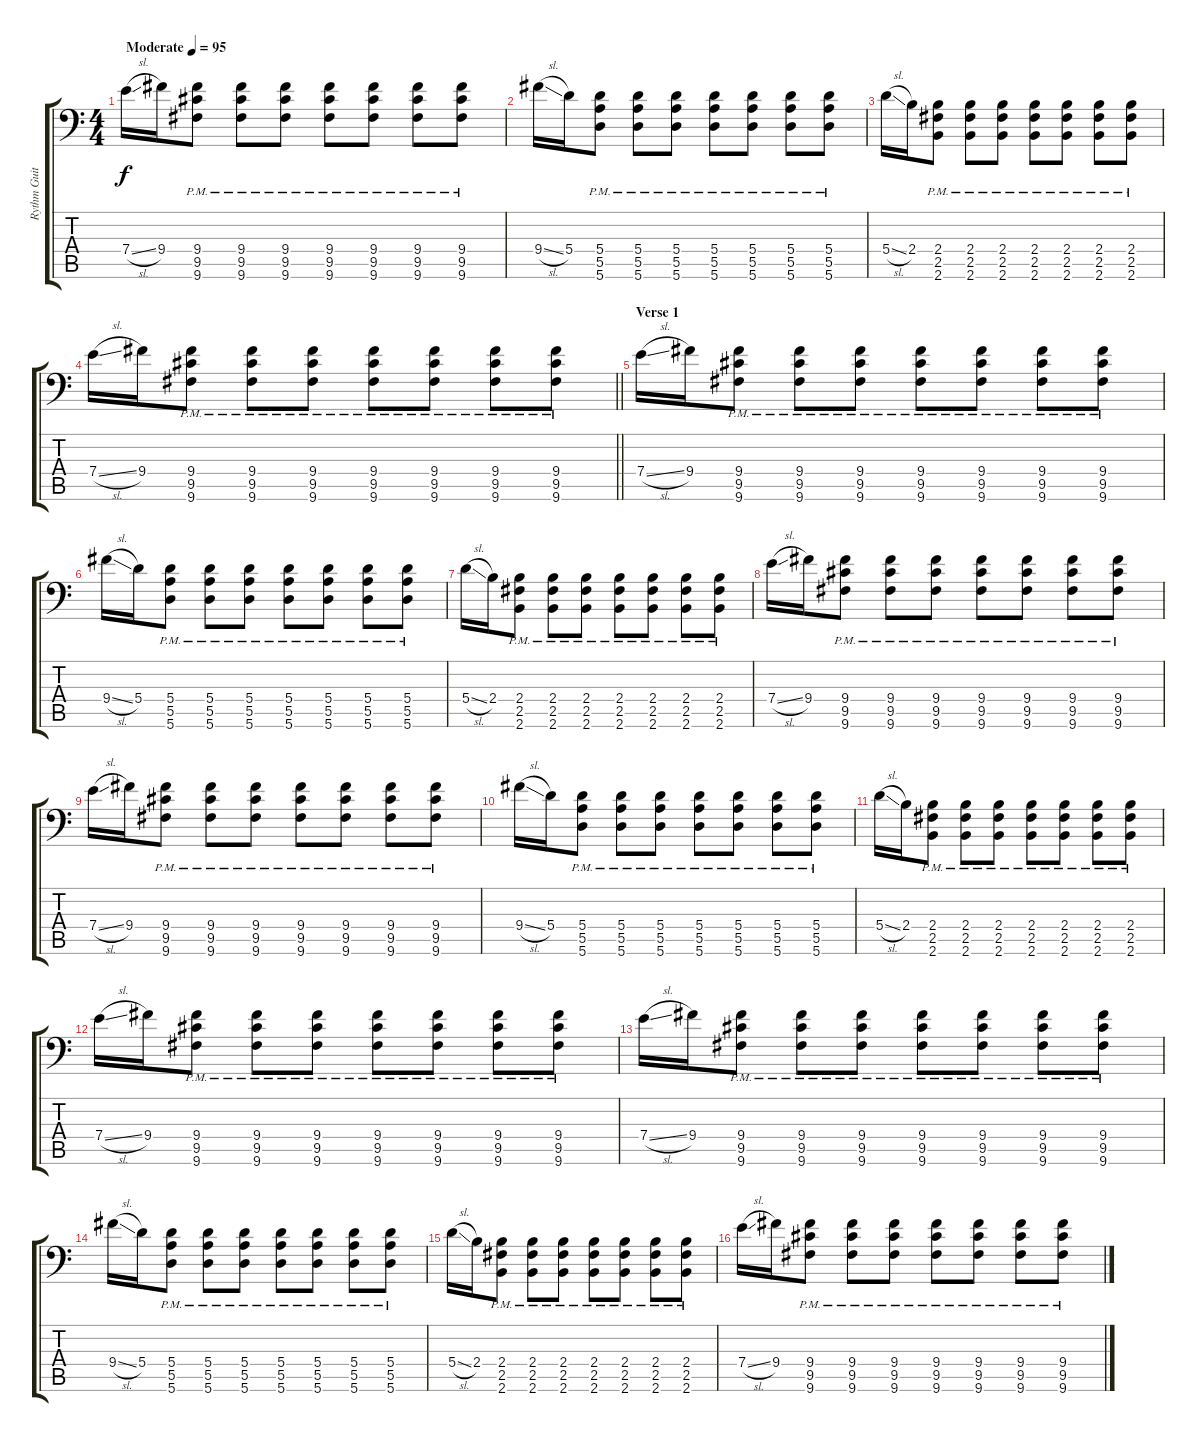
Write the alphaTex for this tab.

\track ("Rythm Guitar" "Rythm Guit") {instrument distortionguitar}
\staff {score tabs}
\tuning (B3 Gb3 D3 A2 E2 A1) {hide}
\ts (4 4)
\tempo (95 "Moderate")
\clef f4
\ks c
7.4{sl}.16{dy f instrument distortionguitar} 9.4.16 (9.4{pm} 9.5{pm} 9.6{pm}).8 (9.4{pm} 9.5{pm} 9.6{pm}).8 (9.4{pm} 9.5{pm} 9.6{pm}).8 (9.4{pm} 9.5{pm} 9.6{pm}).8 (9.4{pm} 9.5{pm} 9.6{pm}).8 (9.4{pm} 9.5{pm} 9.6{pm}).8 (9.4{pm} 9.5{pm} 9.6{pm}).8 |
9.4{sl}.16 5.4.16 (5.4{pm} 5.5{pm} 5.6{pm}).8 (5.4{pm} 5.5{pm} 5.6{pm}).8 (5.4{pm} 5.5{pm} 5.6{pm}).8 (5.4{pm} 5.5{pm} 5.6{pm}).8 (5.4{pm} 5.5{pm} 5.6{pm}).8 (5.4{pm} 5.5{pm} 5.6{pm}).8 (5.4{pm} 5.5{pm} 5.6{pm}).8 |
5.4{sl}.16 2.4.16 (2.4{pm} 2.5{pm} 2.6{pm}).8 (2.4{pm} 2.5{pm} 2.6{pm}).8 (2.4{pm} 2.5{pm} 2.6{pm}).8 (2.4{pm} 2.5{pm} 2.6{pm}).8 (2.4{pm} 2.5{pm} 2.6{pm}).8 (2.4{pm} 2.5{pm} 2.6{pm}).8 (2.4{pm} 2.5{pm} 2.6{pm}).8 |
\barLineRight lightlight
7.4{sl}.16 9.4.16 (9.4{pm} 9.5{pm} 9.6{pm}).8 (9.4{pm} 9.5{pm} 9.6{pm}).8 (9.4{pm} 9.5{pm} 9.6{pm}).8 (9.4{pm} 9.5{pm} 9.6{pm}).8 (9.4{pm} 9.5{pm} 9.6{pm}).8 (9.4{pm} 9.5{pm} 9.6{pm}).8 (9.4{pm} 9.5{pm} 9.6{pm}).8 |
\section ("" "Verse 1")
7.4{sl}.16 9.4.16 (9.4{pm} 9.5{pm} 9.6{pm}).8 (9.4{pm} 9.5{pm} 9.6{pm}).8 (9.4{pm} 9.5{pm} 9.6{pm}).8 (9.4{pm} 9.5{pm} 9.6{pm}).8 (9.4{pm} 9.5{pm} 9.6{pm}).8 (9.4{pm} 9.5{pm} 9.6{pm}).8 (9.4{pm} 9.5{pm} 9.6{pm}).8 |
9.4{sl}.16 5.4.16 (5.4{pm} 5.5{pm} 5.6{pm}).8 (5.4{pm} 5.5{pm} 5.6{pm}).8 (5.4{pm} 5.5{pm} 5.6{pm}).8 (5.4{pm} 5.5{pm} 5.6{pm}).8 (5.4{pm} 5.5{pm} 5.6{pm}).8 (5.4{pm} 5.5{pm} 5.6{pm}).8 (5.4{pm} 5.5{pm} 5.6{pm}).8 |
5.4{sl}.16 2.4.16 (2.4{pm} 2.5{pm} 2.6{pm}).8 (2.4{pm} 2.5{pm} 2.6{pm}).8 (2.4{pm} 2.5{pm} 2.6{pm}).8 (2.4{pm} 2.5{pm} 2.6{pm}).8 (2.4{pm} 2.5{pm} 2.6{pm}).8 (2.4{pm} 2.5{pm} 2.6{pm}).8 (2.4{pm} 2.5{pm} 2.6{pm}).8 |
7.4{sl}.16 9.4.16 (9.4{pm} 9.5{pm} 9.6{pm}).8 (9.4{pm} 9.5{pm} 9.6{pm}).8 (9.4{pm} 9.5{pm} 9.6{pm}).8 (9.4{pm} 9.5{pm} 9.6{pm}).8 (9.4{pm} 9.5{pm} 9.6{pm}).8 (9.4{pm} 9.5{pm} 9.6{pm}).8 (9.4{pm} 9.5{pm} 9.6{pm}).8 |
7.4{sl}.16 9.4.16 (9.4{pm} 9.5{pm} 9.6{pm}).8 (9.4{pm} 9.5{pm} 9.6{pm}).8 (9.4{pm} 9.5{pm} 9.6{pm}).8 (9.4{pm} 9.5{pm} 9.6{pm}).8 (9.4{pm} 9.5{pm} 9.6{pm}).8 (9.4{pm} 9.5{pm} 9.6{pm}).8 (9.4{pm} 9.5{pm} 9.6{pm}).8 |
9.4{sl}.16 5.4.16 (5.4{pm} 5.5{pm} 5.6{pm}).8 (5.4{pm} 5.5{pm} 5.6{pm}).8 (5.4{pm} 5.5{pm} 5.6{pm}).8 (5.4{pm} 5.5{pm} 5.6{pm}).8 (5.4{pm} 5.5{pm} 5.6{pm}).8 (5.4{pm} 5.5{pm} 5.6{pm}).8 (5.4{pm} 5.5{pm} 5.6{pm}).8 |
5.4{sl}.16 2.4.16 (2.4{pm} 2.5{pm} 2.6{pm}).8 (2.4{pm} 2.5{pm} 2.6{pm}).8 (2.4{pm} 2.5{pm} 2.6{pm}).8 (2.4{pm} 2.5{pm} 2.6{pm}).8 (2.4{pm} 2.5{pm} 2.6{pm}).8 (2.4{pm} 2.5{pm} 2.6{pm}).8 (2.4{pm} 2.5{pm} 2.6{pm}).8 |
7.4{sl}.16 9.4.16 (9.4{pm} 9.5{pm} 9.6{pm}).8 (9.4{pm} 9.5{pm} 9.6{pm}).8 (9.4{pm} 9.5{pm} 9.6{pm}).8 (9.4{pm} 9.5{pm} 9.6{pm}).8 (9.4{pm} 9.5{pm} 9.6{pm}).8 (9.4{pm} 9.5{pm} 9.6{pm}).8 (9.4{pm} 9.5{pm} 9.6{pm}).8 |
7.4{sl}.16 9.4.16 (9.4{pm} 9.5{pm} 9.6{pm}).8 (9.4{pm} 9.5{pm} 9.6{pm}).8 (9.4{pm} 9.5{pm} 9.6{pm}).8 (9.4{pm} 9.5{pm} 9.6{pm}).8 (9.4{pm} 9.5{pm} 9.6{pm}).8 (9.4{pm} 9.5{pm} 9.6{pm}).8 (9.4{pm} 9.5{pm} 9.6{pm}).8 |
9.4{sl}.16 5.4.16 (5.4{pm} 5.5{pm} 5.6{pm}).8 (5.4{pm} 5.5{pm} 5.6{pm}).8 (5.4{pm} 5.5{pm} 5.6{pm}).8 (5.4{pm} 5.5{pm} 5.6{pm}).8 (5.4{pm} 5.5{pm} 5.6{pm}).8 (5.4{pm} 5.5{pm} 5.6{pm}).8 (5.4{pm} 5.5{pm} 5.6{pm}).8 |
5.4{sl}.16 2.4.16 (2.4{pm} 2.5{pm} 2.6{pm}).8 (2.4{pm} 2.5{pm} 2.6{pm}).8 (2.4{pm} 2.5{pm} 2.6{pm}).8 (2.4{pm} 2.5{pm} 2.6{pm}).8 (2.4{pm} 2.5{pm} 2.6{pm}).8 (2.4{pm} 2.5{pm} 2.6{pm}).8 (2.4{pm} 2.5{pm} 2.6{pm}).8 |
7.4{sl}.16 9.4.16 (9.4{pm} 9.5{pm} 9.6{pm}).8 (9.4{pm} 9.5{pm} 9.6{pm}).8 (9.4{pm} 9.5{pm} 9.6{pm}).8 (9.4{pm} 9.5{pm} 9.6{pm}).8 (9.4{pm} 9.5{pm} 9.6{pm}).8 (9.4{pm} 9.5{pm} 9.6{pm}).8 (9.4{pm} 9.5{pm} 9.6{pm}).8
